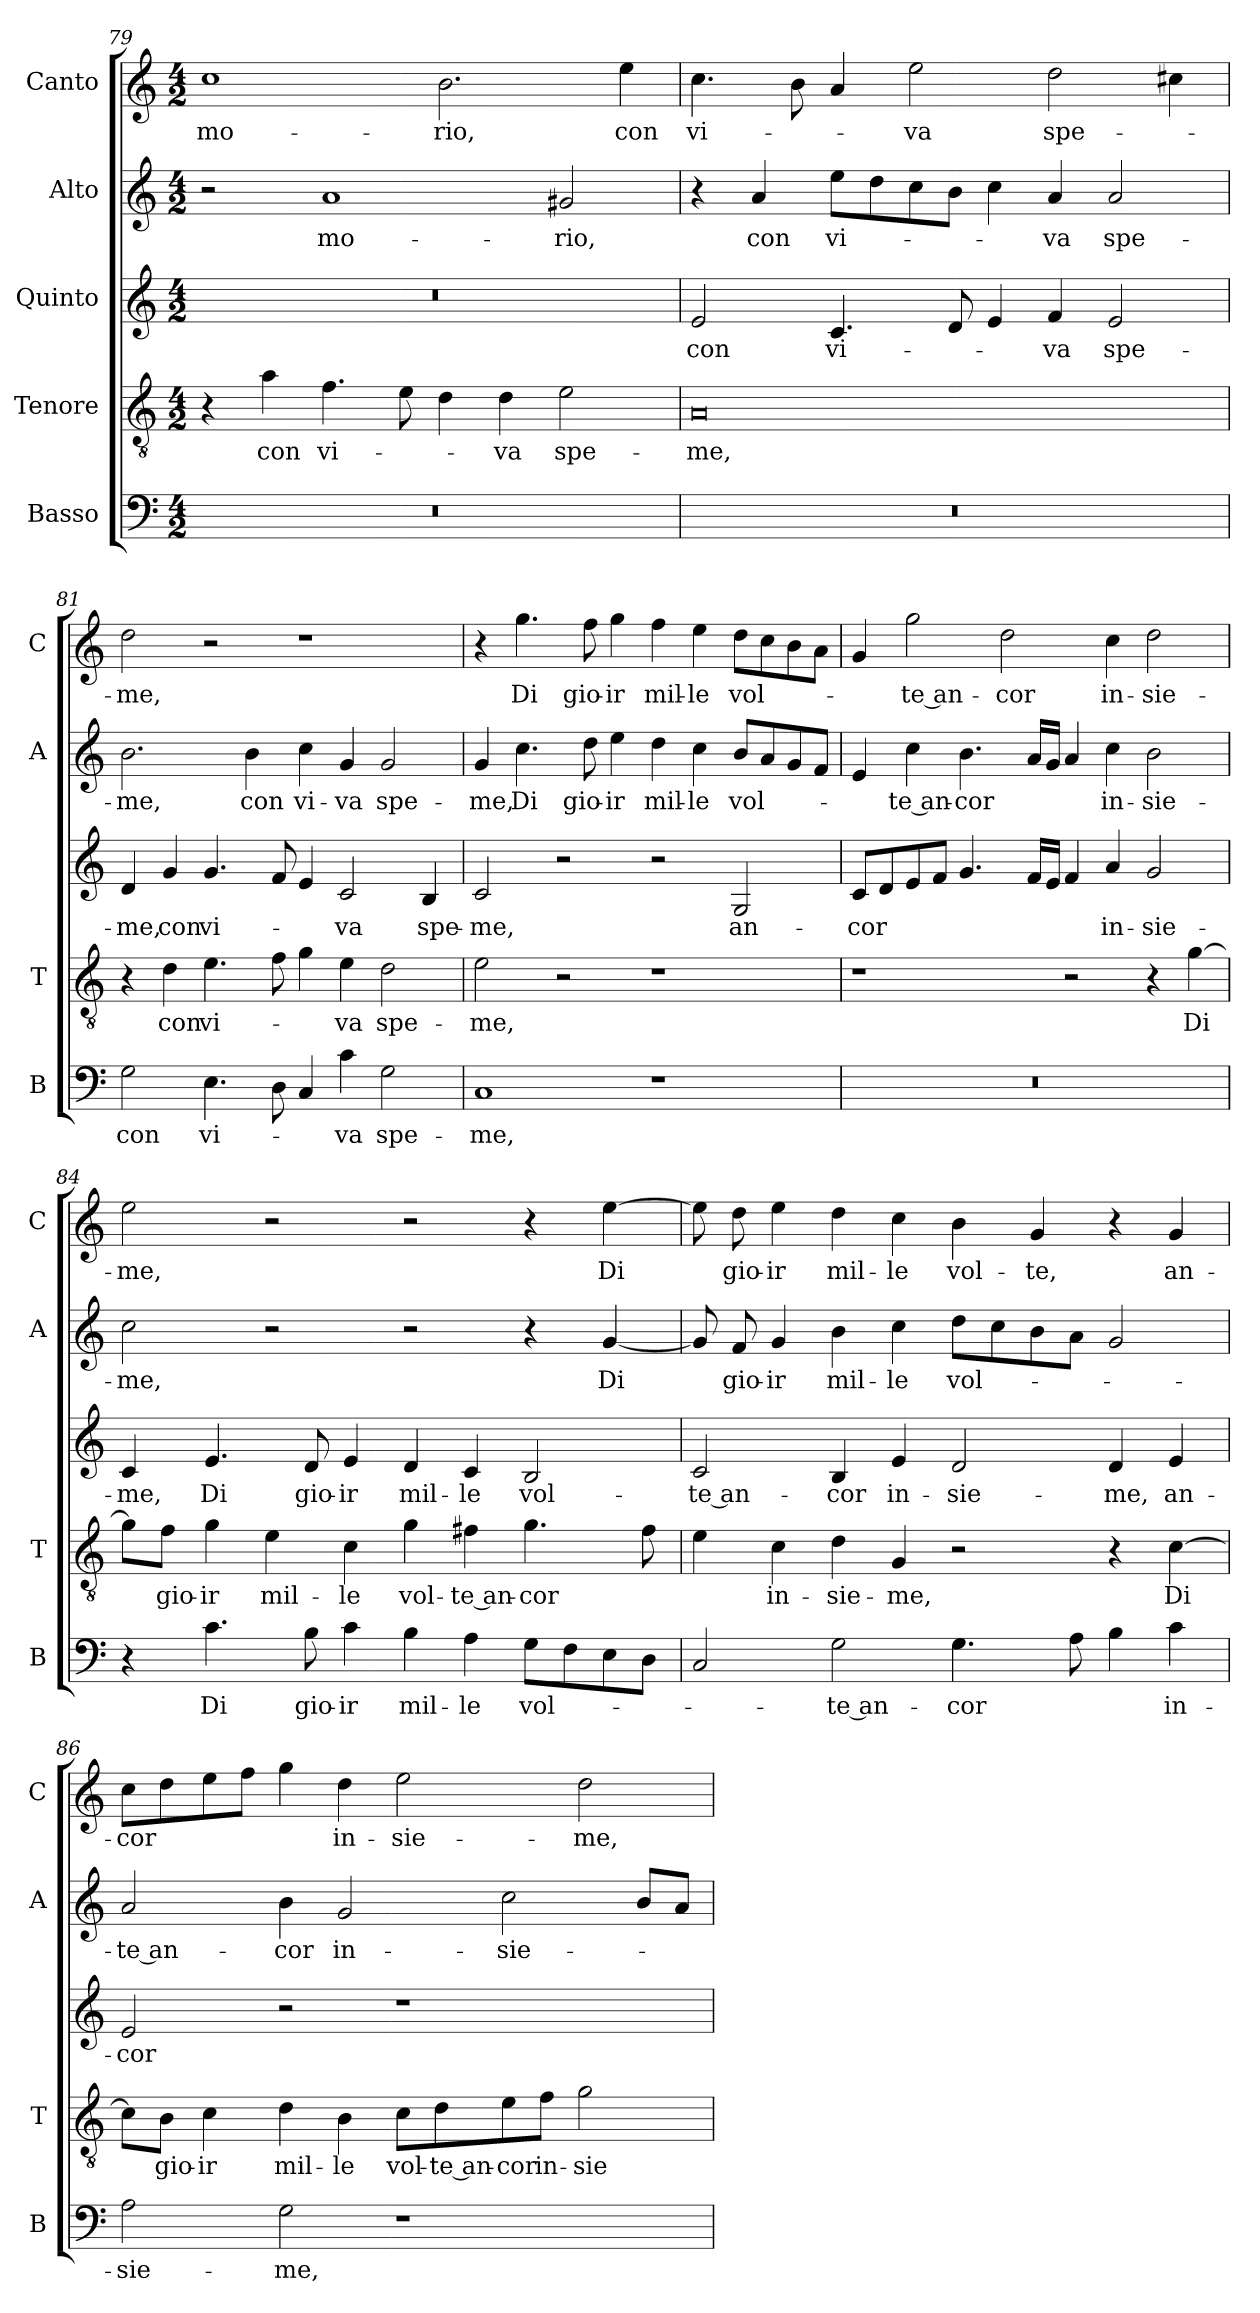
**kern	**text	**kern	**text	**kern	**text	**kern	**text	**kern	**text
*part5	*part5	*part4	*part4	*part3	*part3	*part2	*part2	*part1	*part1
*staff5	*staff5	*staff4	*staff4	*staff3	*staff3	*staff2	*staff2	*staff1	*staff1
*I"Basso	*	*I"Tenore	*	*I"Quinto	*	*I"Alto	*	*I"Canto	*
*I'B	*	*I'T	*	*	*	*I'A	*	*I'C	*
*clefF4	*	*clefGv2	*	*clefG2	*	*clefG2	*	*clefG2	*
*k[]	*	*k[]	*	*k[]	*	*k[]	*	*k[]	*
*C:	*	*C:	*	*C:	*	*C:	*	*C:	*
*M4/2	*	*M4/2	*	*M4/2	*	*M4/2	*	*M4/2	*
=79	=79	=79	=79	=79	=79	=79	=79	=79	=79
!	!	!	!	!	!	!	!	!	!LO:LY:b
0r	.	4r	.	0r	.	2r	.	1cc	mo-
!	!	!	!LO:LY:b	!	!	!	!	!	!
.	.	4a\	con	.	.	.	.	.	.
!	!	!	!LO:LY:b	!	!	!	!LO:LY:b	!	!
.	.	4.f\	vi-	.	.	1a	mo-	.	.
.	.	8e\	.	.	.	.	.	.	.
!	!	!	!	!	!	!	!	!	!LO:LY:b
.	.	4d\	.	.	.	.	.	2.b\	-rio,
!	!	!	!LO:LY:b	!	!	!	!	!	!
.	.	4d\	-va	.	.	.	.	.	.
!	!	!	!LO:LY:b	!	!	!	!LO:LY:b	!	!
.	.	2e\	spe-	.	.	2g#X/	-rio,	.	.
!	!	!	!	!	!	!	!	!	!LO:LY:b
.	.	.	.	.	.	.	.	4ee\	con
=80	=80	=80	=80	=80	=80	=80	=80	=80	=80
!	!	!	!LO:LY:b	!	!LO:LY:b	!	!	!	!LO:LY:b
0r	.	0A	-me,	2e/	con	4r	.	4.cc\	vi-
!	!	!	!	!	!	!	!LO:LY:b	!	!
.	.	.	.	.	.	4a/	con	.	.
.	.	.	.	.	.	.	.	8b\	.
!	!	!	!	!	!LO:LY:b	!	!LO:LY:b	!	!
.	.	.	.	4.c/	vi-	8ee\L	vi-	4a/	.
.	.	.	.	.	.	8dd\	.	.	.
!	!	!	!	!	!	!	!	!	!LO:LY:b
.	.	.	.	.	.	8cc\	.	2ee\	-va
.	.	.	.	8d/	.	8b\J	.	.	.
.	.	.	.	4e/	.	4cc\	.	.	.
!	!	!	!	!	!LO:LY:b	!	!LO:LY:b	!	!LO:LY:b
.	.	.	.	4f/	-va	4a/	-va	2dd\	spe-
!	!	!	!	!	!LO:LY:b	!	!LO:LY:b	!	!
.	.	.	.	2e/	spe-	2a/	spe-	.	.
.	.	.	.	.	.	.	.	4cc#X\	.
=81	=81	=81	=81	=81	=81	=81	=81	=81	=81
!	!LO:LY:b	!	!	!	!LO:LY:b	!	!LO:LY:b	!	!LO:LY:b
2G\	con	4r	.	4d/	-me,	2.b\	-me,	2dd\	-me,
!	!	!	!LO:LY:b	!	!LO:LY:b	!	!	!	!
.	.	4d\	con	4g/	con	.	.	.	.
!	!LO:LY:b	!	!LO:LY:b	!	!LO:LY:b	!	!	!	!
4.E\	vi-	4.e\	vi-	4.g/	vi-	.	.	2r	.
!	!	!	!	!	!	!	!LO:LY:b	!	!
.	.	.	.	.	.	4b\	con	.	.
8D\	.	8f\	.	8f/	.	.	.	.	.
!	!	!	!	!	!	!	!LO:LY:b	!	!
4C/	.	4g\	.	4e/	.	4cc\	vi-	1r	.
!	!LO:LY:b	!	!LO:LY:b	!	!LO:LY:b	!	!LO:LY:b	!	!
4c\	-va	4e\	-va	2c/	-va	4g/	-va	.	.
!	!LO:LY:b	!	!LO:LY:b	!	!	!	!LO:LY:b	!	!
2G\	spe-	2d\	spe-	.	.	2g/	spe-	.	.
!	!	!	!	!	!LO:LY:b	!	!	!	!
.	.	.	.	4B/	spe-	.	.	.	.
!!LO:LB:g=z
=82	=82	=82	=82	=82	=82	=82	=82	=82	=82
!	!LO:LY:b	!	!LO:LY:b	!	!LO:LY:b	!	!LO:LY:b	!	!
1C	-me,	2e\	-me,	2c/	-me,	4g/	-me,	4r	.
!	!	!	!	!	!	!	!LO:LY:b	!	!LO:LY:b
.	.	.	.	.	.	4.cc\	Di	4.gg\	Di
.	.	2r	.	2r	.	.	.	.	.
!	!	!	!	!	!	!	!LO:LY:b	!	!LO:LY:b
.	.	.	.	.	.	8dd\	gio-	8ff\	gio-
!	!	!	!	!	!	!	!LO:LY:b	!	!LO:LY:b
.	.	.	.	.	.	4ee\	-ir	4gg\	-ir
!	!	!	!	!	!	!	!LO:LY:b	!	!LO:LY:b
1r	.	1r	.	2r	.	4dd\	mil-	4ff\	mil-
!	!	!	!	!	!	!	!LO:LY:b	!	!LO:LY:b
.	.	.	.	.	.	4cc\	-le	4ee\	-le
!	!	!	!	!	!LO:LY:b	!	!LO:LY:b	!	!LO:LY:b
.	.	.	.	2G/	an-	8b/L	vol-	8dd\L	vol-
.	.	.	.	.	.	8a/	.	8cc\	.
.	.	.	.	.	.	8g/	.	8b\	.
.	.	.	.	.	.	8f/J	.	8a\J	.
=83	=83	=83	=83	=83	=83	=83	=83	=83	=83
!	!	!	!	!	!LO:LY:b	!	!	!	!
0r	.	1r	.	8c/L	-cor	4e/	.	4g/	.
.	.	.	.	8d/	.	.	.	.	.
!	!	!	!	!	!	!	!LO:LY:b	!	!LO:LY:b
.	.	.	.	8e/	.	4cc\	-te an-	2gg\	-te an-
.	.	.	.	8f/J	.	.	.	.	.
!	!	!	!	!	!	!	!LO:LY:b	!	!
.	.	.	.	4.g/	.	4.b\	-cor	.	.
!	!	!	!	!	!	!	!	!	!LO:LY:b
.	.	.	.	.	.	.	.	2dd\	-cor
.	.	.	.	16f/LL	.	16a/LL	.	.	.
.	.	.	.	16e/JJ	.	16g/JJ	.	.	.
.	.	2r	.	4f/	.	4a/	.	.	.
!	!	!	!	!	!LO:LY:b	!	!LO:LY:b	!	!LO:LY:b
.	.	.	.	4a/	in-	4cc\	in-	4cc\	in-
!	!	!	!	!	!LO:LY:b	!	!LO:LY:b	!	!LO:LY:b
.	.	4r	.	2g/	-sie-	2b\	-sie-	2dd\	-sie-
!	!	!	!LO:LY:b	!	!	!	!	!	!
.	.	[4g\	Di	.	.	.	.	.	.
=84	=84	=84	=84	=84	=84	=84	=84	=84	=84
!	!	!	!	!	!LO:LY:b	!	!LO:LY:b	!	!LO:LY:b
4r	.	8g\L]	.	4c/	-me,	2cc\	-me,	2ee\	-me,
!	!	!	!LO:LY:b	!	!	!	!	!	!
.	.	8f\J	gio-	.	.	.	.	.	.
!	!LO:LY:b	!	!LO:LY:b	!	!LO:LY:b	!	!	!	!
4.c\	Di	4g\	-ir	4.e/	Di	.	.	.	.
!	!	!	!LO:LY:b	!	!	!	!	!	!
.	.	4e\	mil-	.	.	2r	.	2r	.
!	!LO:LY:b	!	!	!	!LO:LY:b	!	!	!	!
8B\	gio-	.	.	8d/	gio-	.	.	.	.
!	!LO:LY:b	!	!LO:LY:b	!	!LO:LY:b	!	!	!	!
4c\	-ir	4c\	-le	4e/	-ir	.	.	.	.
!	!LO:LY:b	!	!LO:LY:b	!	!LO:LY:b	!	!	!	!
4B\	mil-	4g\	vol-	4d/	mil-	2r	.	2r	.
!	!LO:LY:b	!	!LO:LY:b	!	!LO:LY:b	!	!	!	!
4A\	-le	4f#X\	-te an-	4c/	-le	.	.	.	.
!	!LO:LY:b	!	!LO:LY:b	!	!LO:LY:b	!	!	!	!
8G\L	vol-	4.g\	-cor	2B/	vol-	4r	.	4r	.
8F\	.	.	.	.	.	.	.	.	.
!	!	!	!	!	!	!	!LO:LY:b	!	!LO:LY:b
8E\	.	.	.	.	.	[4g/	Di	[4ee\	Di
8D\J	.	8f#\	.	.	.	.	.	.	.
!!LO:LB:g=z
=85	=85	=85	=85	=85	=85	=85	=85	=85	=85
!	!	!	!	!	!LO:LY:b	!	!	!	!
2C/	.	4e\	.	2c/	-te an-	8g/]	.	8ee\]	.
!	!	!	!	!	!	!	!LO:LY:b	!	!LO:LY:b
.	.	.	.	.	.	8f/	gio-	8dd\	gio-
!	!	!	!LO:LY:b	!	!	!	!LO:LY:b	!	!LO:LY:b
.	.	4c\	in-	.	.	4g/	-ir	4ee\	-ir
!	!LO:LY:b	!	!LO:LY:b	!	!LO:LY:b	!	!LO:LY:b	!	!LO:LY:b
2G\	-te an-	4d\	-sie-	4B/	-cor	4b\	mil-	4dd\	mil-
!	!	!	!LO:LY:b	!	!LO:LY:b	!	!LO:LY:b	!	!LO:LY:b
.	.	4G/	-me,	4e/	in-	4cc\	-le	4cc\	-le
!	!LO:LY:b	!	!	!	!LO:LY:b	!	!LO:LY:b	!	!LO:LY:b
4.G\	-cor	2r	.	2d/	-sie-	8dd\L	vol-	4b\	vol-
.	.	.	.	.	.	8cc\	.	.	.
!	!	!	!	!	!	!	!	!	!LO:LY:b
.	.	.	.	.	.	8b\	.	4g/	-te,
8A\	.	.	.	.	.	8a\J	.	.	.
!	!	!	!	!	!LO:LY:b	!	!	!	!
4B\	.	4r	.	4d/	-me,	2g/	.	4r	.
!	!LO:LY:b	!	!LO:LY:b	!	!LO:LY:b	!	!	!	!LO:LY:b
4c\	in-	[4c\	Di	4e/	an-	.	.	4g/	an-
=86	=86	=86	=86	=86	=86	=86	=86	=86	=86
!	!LO:LY:b	!	!	!	!LO:LY:b	!	!LO:LY:b	!	!LO:LY:b
2A\	-sie-	8c\L]	.	2e/	-cor	2a/	-te an-	8cc\L	-cor
!	!	!	!LO:LY:b	!	!	!	!	!	!
.	.	8B\J	gio-	.	.	.	.	8dd\	.
!	!	!	!LO:LY:b	!	!	!	!	!	!
.	.	4c\	-ir	.	.	.	.	8ee\	.
.	.	.	.	.	.	.	.	8ff\J	.
!	!LO:LY:b	!	!LO:LY:b	!	!	!	!LO:LY:b	!	!
2G\	-me,	4d\	mil-	2r	.	4b\	-cor	4gg\	.
!	!	!	!LO:LY:b	!	!	!	!LO:LY:b	!	!LO:LY:b
.	.	4B\	-le	.	.	2g/	in-	4dd\	in-
!	!	!	!LO:LY:b	!	!	!	!	!	!LO:LY:b
1r	.	8c\L	vol-	1r	.	.	.	2ee\	-sie-
!	!	!	!LO:LY:b	!	!	!	!	!	!
.	.	8d\	-te an-	.	.	.	.	.	.
!	!	!	!LO:LY:b	!	!	!	!LO:LY:b	!	!
.	.	8e\	-cor	.	.	2cc\	-sie-	.	.
!	!	!	!LO:LY:b	!	!	!	!	!	!
.	.	8f\J	in-	.	.	.	.	.	.
!	!	!	!LO:LY:b	!	!	!	!	!	!LO:LY:b
.	.	2g\	-sie-	.	.	.	.	2dd\	-me,
.	.	.	.	.	.	8b/L	.	.	.
.	.	.	.	.	.	8a/J	.	.	.
=	=	=	=	=	=	=	=	=	=
*-	*-	*-	*-	*-	*-	*-	*-	*-	*-
